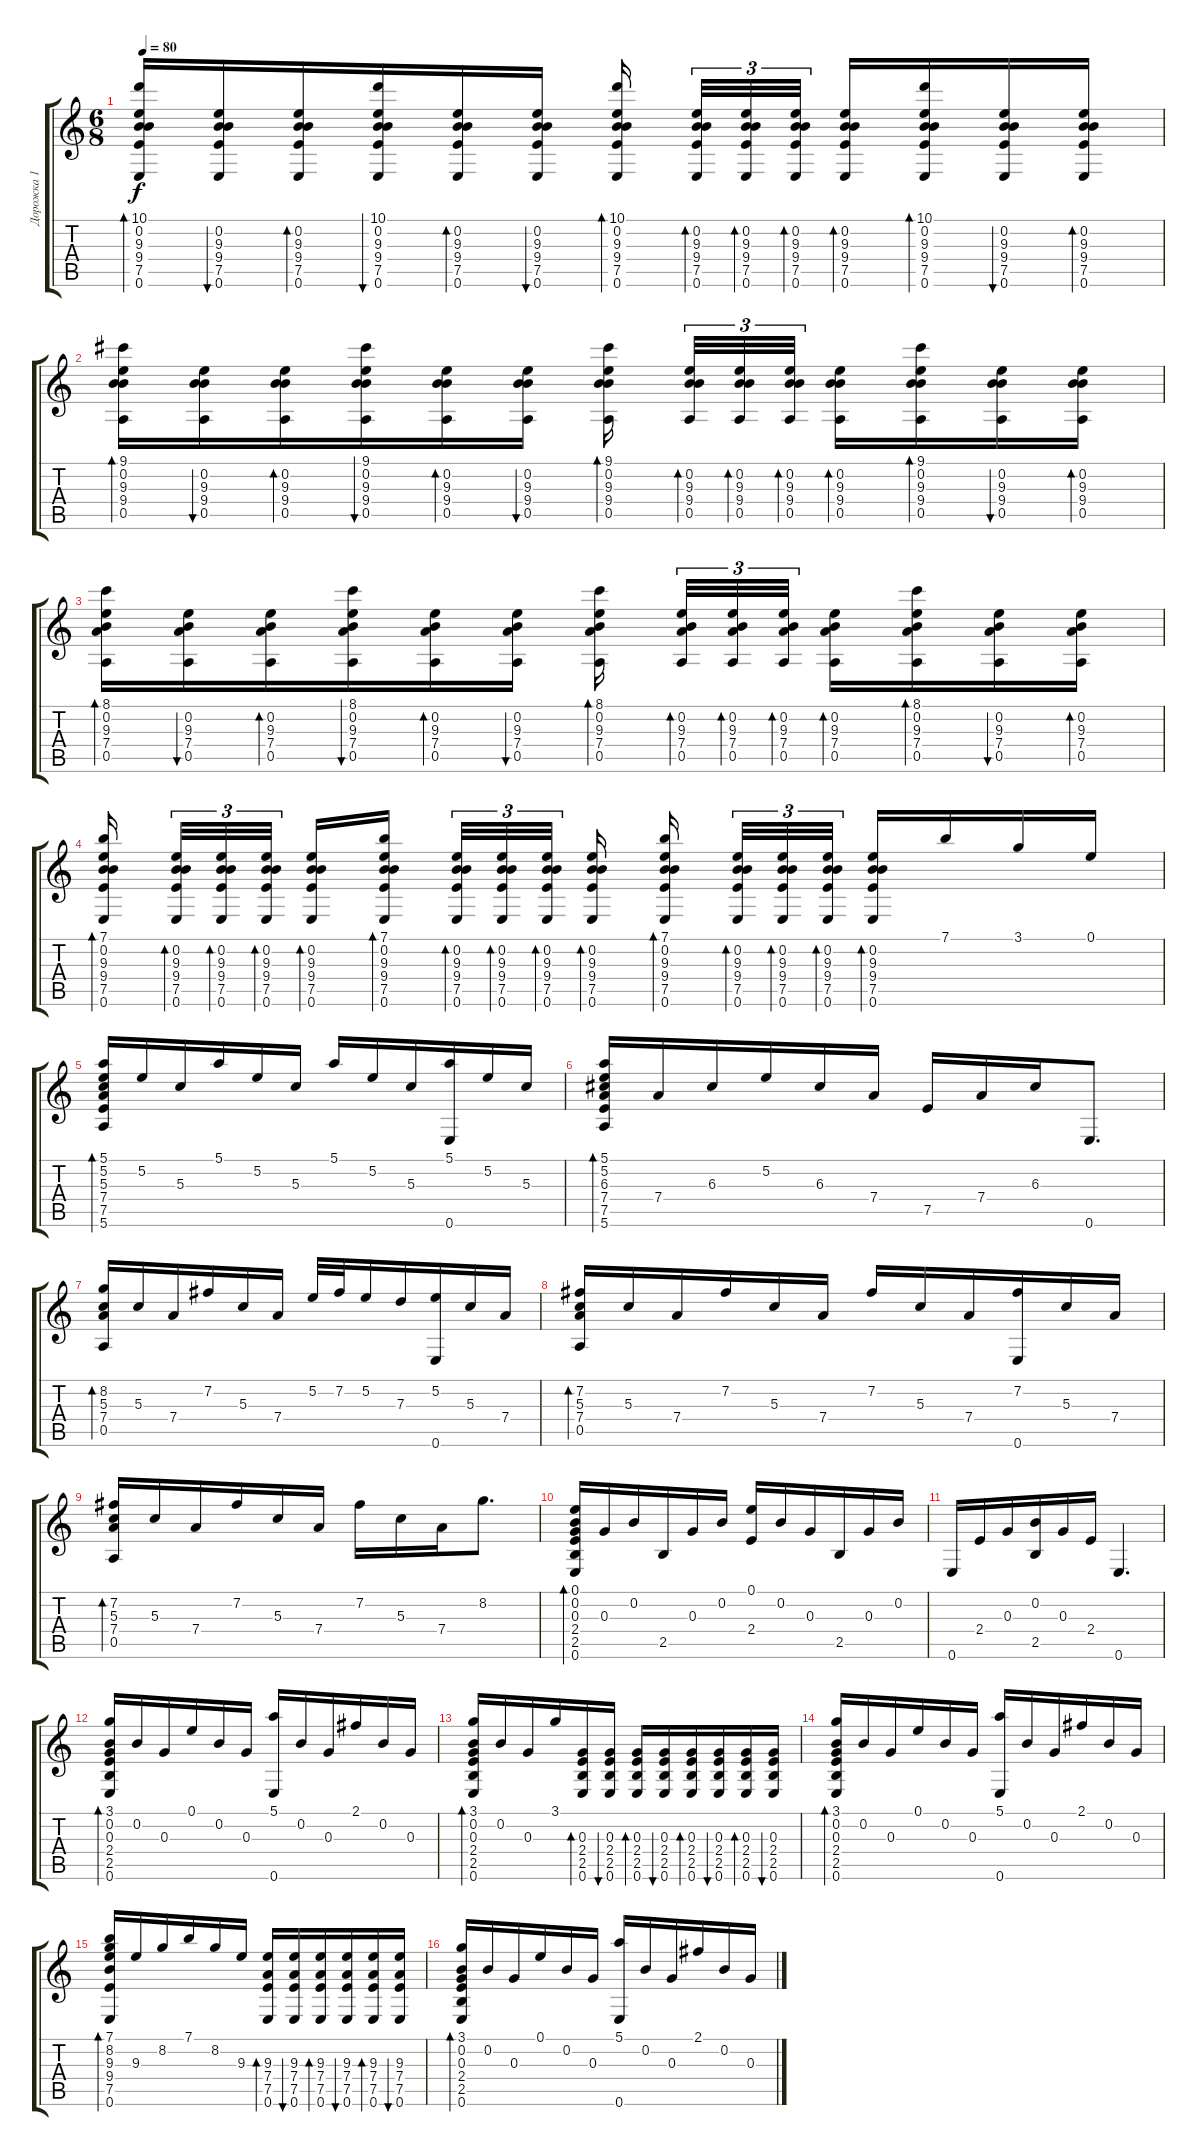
\track ("Дорожка 1" "Дорожка 1") {instrument acousticguitarsteel}
\staff {score tabs}
\tuning (E4 B3 G3 D3 A2 E2) {hide}
\ts (6 8)
\tempo 80
\clef g2
\ks c
(10.1 0.2 9.3 9.4 7.5 0.6).16{bd 60 dy f} (0.2 9.3 9.4 7.5 0.6).16{bu 60} (0.2 9.3 9.4 7.5 0.6).16{bd 60} (10.1 0.2 9.3 9.4 7.5 0.6).16{bu 60} (0.2 9.3 9.4 7.5 0.6).16{bd 60} (0.2 9.3 9.4 7.5 0.6).16{bu 60} (10.1 0.2 9.3 9.4 7.5 0.6).16{bd 60 beam splitsecondary} (0.2 9.3 9.4 7.5 0.6).32{tu (3 2) bd 60} (0.2 9.3 9.4 7.5 0.6).32{tu (3 2) bd 60} (0.2 9.3 9.4 7.5 0.6).32{tu (3 2) bd 60 beam splitsecondary} (0.2 9.3 9.4 7.5 0.6).16{bd 60} (10.1 0.2 9.3 9.4 7.5 0.6).16{bd 60} (0.2 9.3 9.4 7.5 0.6).16{bu 60} (0.2 9.3 9.4 7.5 0.6).16{bd 60} |
(9.1 0.2 9.3 9.4 0.5).16{bd 60} (0.2 9.3 9.4 0.5).16{bu 60} (0.2 9.3 9.4 0.5).16{bd 60} (9.1 0.2 9.3 9.4 0.5).16{bu 60} (0.2 9.3 9.4 0.5).16{bd 60} (0.2 9.3 9.4 0.5).16{bu 60} (9.1 0.2 9.3 9.4 0.5).16{bd 60 beam splitsecondary} (0.2 9.3 9.4 0.5).32{tu (3 2) bd 60} (0.2 9.3 9.4 0.5).32{tu (3 2) bd 60} (0.2 9.3 9.4 0.5).32{tu (3 2) bd 60 beam splitsecondary} (0.2 9.3 9.4 0.5).16{bd 60} (9.1 0.2 9.3 9.4 0.5).16{bd 60} (0.2 9.3 9.4 0.5).16{bu 60} (0.2 9.3 9.4 0.5).16{bd 60} |
(8.1 0.2 9.3 7.4 0.5).16{bd 60} (0.2 9.3 7.4 0.5).16{bu 60} (0.2 9.3 7.4 0.5).16{bd 60} (8.1 0.2 9.3 7.4 0.5).16{bu 60} (0.2 9.3 7.4 0.5).16{bd 60} (0.2 9.3 7.4 0.5).16{bu 60} (8.1 0.2 9.3 7.4 0.5).16{bd 60 beam splitsecondary} (0.2 9.3 7.4 0.5).32{tu (3 2) bd 60} (0.2 9.3 7.4 0.5).32{tu (3 2) bd 60} (0.2 9.3 7.4 0.5).32{tu (3 2) bd 60 beam splitsecondary} (0.2 9.3 7.4 0.5).16{bd 60} (8.1 0.2 9.3 7.4 0.5).16{bd 60} (0.2 9.3 7.4 0.5).16{bu 60} (0.2 9.3 7.4 0.5).16{bd 60} |
(7.1 0.2 9.3 9.4 7.5 0.6).16{bd 60 beam splitsecondary} (0.2 9.3 9.4 7.5 0.6).32{tu (3 2) bd 60} (0.2 9.3 9.4 7.5 0.6).32{tu (3 2) bd 60} (0.2 9.3 9.4 7.5 0.6).32{tu (3 2) bd 60 beam splitsecondary} (0.2 9.3 9.4 7.5 0.6).16{bd 60} (7.1 0.2 9.3 9.4 7.5 0.6).16{bd 60 beam splitsecondary} (0.2 9.3 9.4 7.5 0.6).32{tu (3 2) bd 60} (0.2 9.3 9.4 7.5 0.6).32{tu (3 2) bd 60} (0.2 9.3 9.4 7.5 0.6).32{tu (3 2) bd 60 beam splitsecondary} (0.2 9.3 9.4 7.5 0.6).16{bd 60} (7.1 0.2 9.3 9.4 7.5 0.6).16{bd 60 beam splitsecondary} (0.2 9.3 9.4 7.5 0.6).32{tu (3 2) bd 60} (0.2 9.3 9.4 7.5 0.6).32{tu (3 2) bd 60} (0.2 9.3 9.4 7.5 0.6).32{tu (3 2) bd 60 beam splitsecondary} (0.2 9.3 9.4 7.5 0.6).16{bd 60} 7.1.16 3.1.16 0.1.16 |
(5.1 5.2 5.3 7.4 7.5 5.6).16{bd 60} 5.2.16 5.3.16 5.1.16 5.2.16 5.3.16 5.1.16 5.2.16 5.3.16 (5.1 0.6).16 5.2.16 5.3.16 |
(5.1 5.2 6.3 7.4 7.5 5.6).16{bd 60} 7.4.16 6.3.16 5.2.16 6.3.16 7.4.16 7.5.16 7.4.16 6.3.16 0.6.8{d} |
(8.2 5.3 7.4 0.5).16{bd 60} 5.3.16 7.4.16 7.2.16 5.3.16 7.4.16 5.2.32 7.2.32 5.2.16 7.3.16 (5.2 0.6).16 5.3.16 7.4.16 |
(7.2 5.3 7.4 0.5).16{bd 60} 5.3.16 7.4.16 7.2.16 5.3.16 7.4.16 7.2.16 5.3.16 7.4.16 (7.2 0.6).16 5.3.16 7.4.16 |
(7.2 5.3 7.4 0.5).16{bd 60} 5.3.16 7.4.16 7.2.16 5.3.16 7.4.16 7.2.16 5.3.16 7.4.16 8.2.8{d} |
(0.1 0.2 0.3 2.4 2.5 0.6).16{bd 60} 0.3.16 0.2.16 2.5.16 0.3.16 0.2.16 (0.1 2.4).16 0.2.16 0.3.16 2.5.16 0.3.16 0.2.16 |
0.6.16 2.4.16 0.3.16 (0.2 2.5).16 0.3.16 2.4.16 0.6.4{d} |
(3.1 0.2 0.3 2.4 2.5 0.6).16{bd 60} 0.2.16 0.3.16 0.1.16 0.2.16 0.3.16 (5.1 0.6).16 0.2.16 0.3.16 2.1.16 0.2.16 0.3.16 |
(3.1 0.2 0.3 2.4 2.5 0.6).16{bd 60} 0.2.16 0.3.16 3.1.16 (0.3 2.4 2.5 0.6).16{bd 60} (0.3 2.4 2.5 0.6).16{bu 60} (0.3 2.4 2.5 0.6).16{bd 60} (0.3 2.4 2.5 0.6).16{bu 60} (0.3 2.4 2.5 0.6).16{bd 60} (0.3 2.4 2.5 0.6).16{bu 60} (0.3 2.4 2.5 0.6).16{bd 60} (0.3 2.4 2.5 0.6).16{bu 60} |
(3.1 0.2 0.3 2.4 2.5 0.6).16{bd 60} 0.2.16 0.3.16 0.1.16 0.2.16 0.3.16 (5.1 0.6).16 0.2.16 0.3.16 2.1.16 0.2.16 0.3.16 |
(7.1 8.2 9.3 9.4 7.5 0.6).16{bd 60} 9.3.16 8.2.16 7.1.16 8.2.16 9.3.16 (9.3 7.4 7.5 0.6).16{bd 60} (9.3 7.4 7.5 0.6).16{bu 60} (9.3 7.4 7.5 0.6).16{bd 60} (9.3 7.4 7.5 0.6).16{bu 60} (9.3 7.4 7.5 0.6).16{bd 60} (9.3 7.4 7.5 0.6).16{bu 60} |
(3.1 0.2 0.3 2.4 2.5 0.6).16{bd 60} 0.2.16 0.3.16 0.1.16 0.2.16 0.3.16 (5.1 0.6).16 0.2.16 0.3.16 2.1.16 0.2.16 0.3.16
